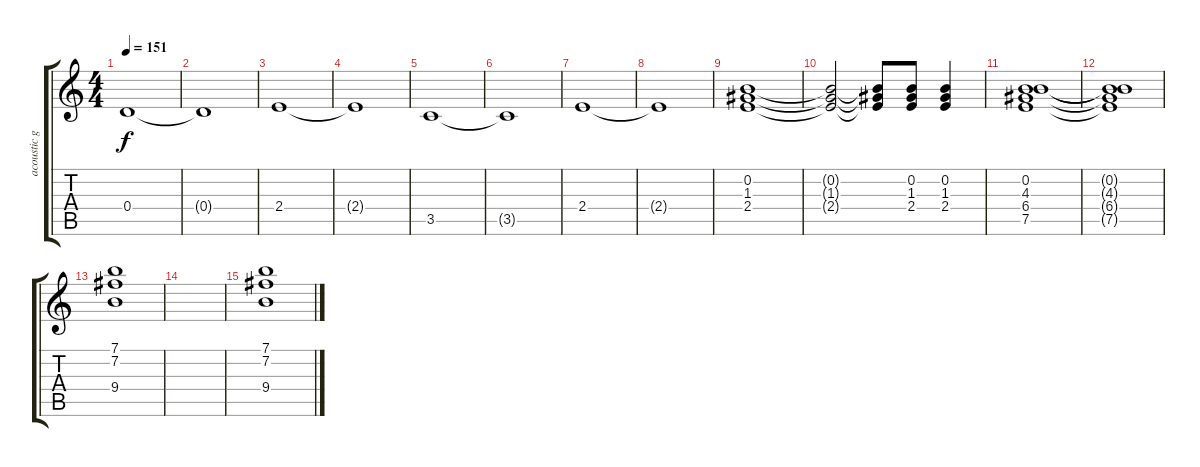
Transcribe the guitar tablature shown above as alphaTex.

\track ("acoustic guitar" "acoustic g") {instrument acousticguitarsteel}
\staff {score tabs}
\tuning (E4 B3 G3 D3 A2 E2) {hide}
\ts (4 4)
\tempo 151
\clef g2
\ks c
0.4.1{dy f instrument acousticguitarsteel} |
0.4{t}.1 |
2.4.1 |
2.4{t}.1 |
3.5.1 |
3.5{t}.1 |
2.4.1 |
2.4{t}.1 |
(0.2 1.3 2.4).1 |
(0.2{t} 1.3{t} 2.4{t}).2 (0.2{t} 1.3{t} 2.4{t}).8 (0.2 1.3 2.4).8 (0.2 1.3 2.4).4 |
(0.2 4.3 6.4 7.5).1 |
(0.2{t} 4.3{t} 6.4{t} 7.5{t}).1 |
(7.1 7.2 9.4).1 |
|
(7.1 7.2 9.4).1
